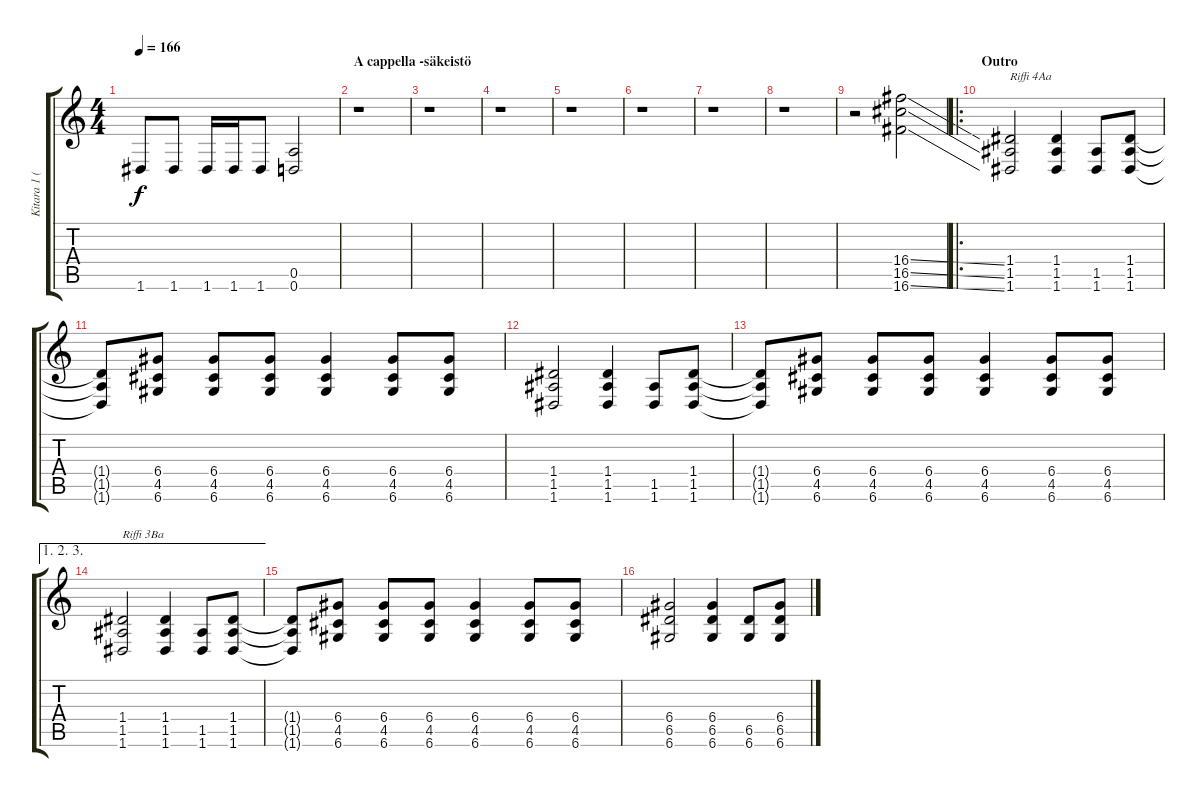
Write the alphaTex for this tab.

\track ("Kitara 1 (Kuisma)" "Kitara 1 (") {instrument distortionguitar}
\staff {score tabs}
\tuning (E4 B3 G3 D3 A2 D2) {hide}
\ts (4 4)
\tempo 166
\clef g2
\ks c
1.6.8{dy f} 1.6.8 1.6.16 1.6.16 1.6.8 (0.5 0.6).2 |
\section ("" "A cappella -säkeistö")
r.1 |
r.1 |
r.1 |
r.1 |
r.1 |
r.1 |
r.1 |
r.2 (16.4{ss} 16.5{ss} 16.6{ss}).2 |
\ro
\section ("" "Outro")
(1.4 1.5 1.6).2{txt "Riffi 4Aa"} (1.4 1.5 1.6).4 (1.5 1.6).8 (1.4 1.5 1.6).8 |
(1.4{t} 1.5{t} 1.6{t}).8 (6.4 4.5 6.6).8 (6.4 4.5 6.6).8 (6.4 4.5 6.6).8 (6.4 4.5 6.6).4 (6.4 4.5 6.6).8 (6.4 4.5 6.6).8 |
(1.4 1.5 1.6).2 (1.4 1.5 1.6).4 (1.5 1.6).8 (1.4 1.5 1.6).8 |
(1.4{t} 1.5{t} 1.6{t}).8 (6.4 4.5 6.6).8 (6.4 4.5 6.6).8 (6.4 4.5 6.6).8 (6.4 4.5 6.6).4 (6.4 4.5 6.6).8 (6.4 4.5 6.6).8 |
\ae (1 2 3)
(1.4 1.5 1.6).2{txt "Riffi 3Ba"} (1.4 1.5 1.6).4 (1.5 1.6).8 (1.4 1.5 1.6).8 |
(1.4{t} 1.5{t} 1.6{t}).8 (6.4 4.5 6.6).8 (6.4 4.5 6.6).8 (6.4 4.5 6.6).8 (6.4 4.5 6.6).4 (6.4 4.5 6.6).8 (6.4 4.5 6.6).8 |
(6.4 6.5 6.6).2 (6.4 6.5 6.6).4 (6.5 6.6).8 (6.4 6.5 6.6).8
